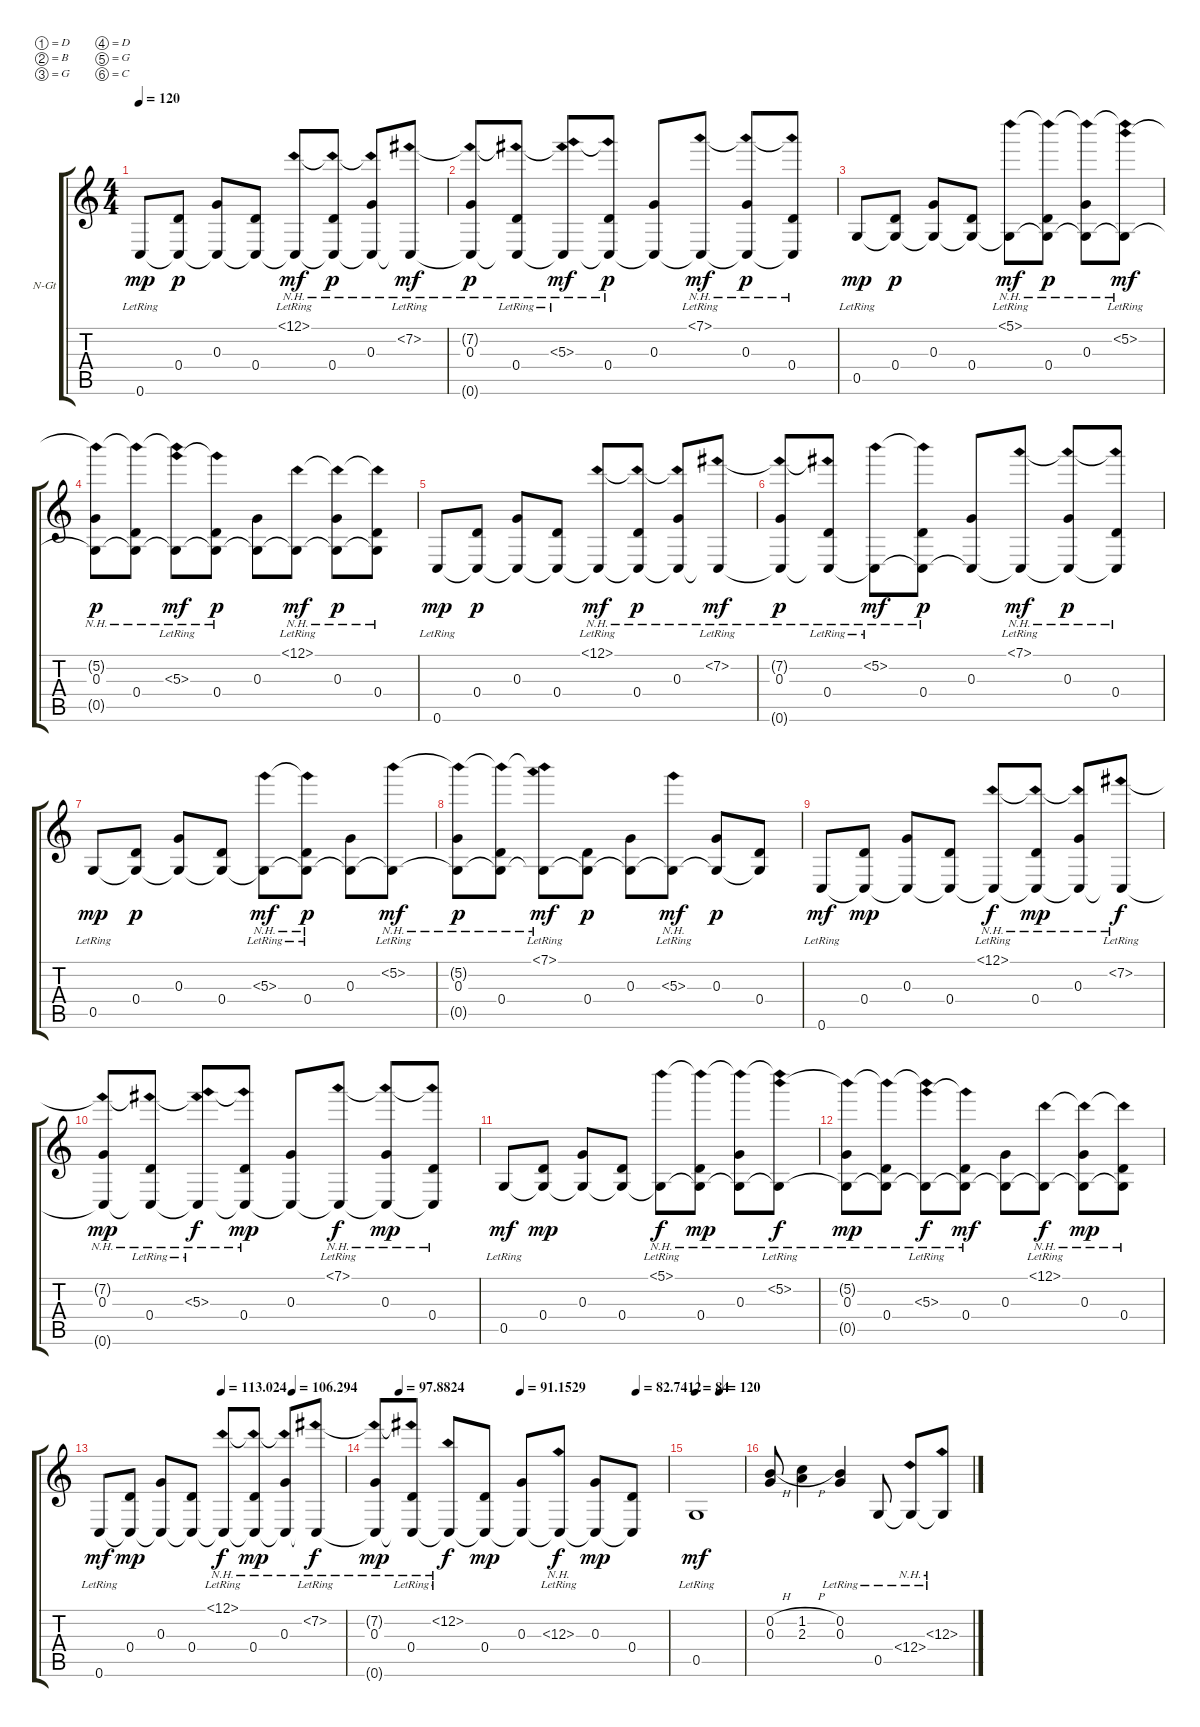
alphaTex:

\defaultSystemsLayout 4
\bracketExtendMode groupsimilarinstruments
\firstSystemTrackNameOrientation horizontal
\otherSystemsTrackNameOrientation horizontal
\track ("Nylon Guitar" "N-Gt") {instrument acousticguitarnylon}
\staff {score tabs}
\tuning (D4 B3 G3 D3 G2 C2)
\ts (4 4)
\tempo 120
\clef g2
\ks c
0.6{lr}.8{dy mp instrument acousticguitarnylon} (0.4 0.6{t}).8{dy p} (0.3 0.6{t}).8 (0.4 0.6{t}).8 (12.1{nh lr} 0.6{t}).8{dy mf} (0.4 12.1{nh t} 0.6{t}).8{dy p} (0.3 12.1{nh t} 0.6{t}).8 (7.2{nh lr} 0.6{t}).8{dy mf} |
(0.3 7.2{nh t} 0.6{t}).8{dy p} (0.4 7.2{nh lr t} 0.6{t}).8 (5.3{nh lr} 7.2{nh t} 0.6{t}).8{dy mf} (0.4 5.3{nh t} 0.6{t}).8{dy p} (0.3 0.6{t}).8 (7.1{nh lr} 0.6{t}).8{dy mf} (0.3 7.1{nh t} 0.6{t}).8{dy p} (0.4 7.1{nh t} 0.6{t}).8 |
0.5{lr}.8{dy mp} (0.4 0.5{t}).8{dy p} (0.3 0.5{t}).8 (0.4 0.5{t}).8 (5.1{nh lr} 0.5{t}).8{dy mf} (0.4 0.5{t} 5.1{nh t}).8{dy p} (0.3 0.5{t} 5.1{nh t}).8 (5.2{nh lr} 0.5{t} 5.1{nh t}).8{dy mf} |
(0.3 0.5{t} 5.2{nh t}).8{dy p} (0.4 0.5{t} 5.2{nh t}).8 (5.3{nh lr} 0.5{t} 5.2{nh t}).8{dy mf} (0.4 0.5{t} 5.3{nh t}).8{dy p} (0.5{t} 0.3).8 (12.1{nh lr} 0.5{t}).8{dy mf} (0.3 0.5{t} 12.1{nh t}).8{dy p} (0.4 0.5{t} 12.1{nh t}).8 |
0.6{lr}.8{dy mp} (0.4 0.6{t}).8{dy p} (0.3 0.6{t}).8 (0.4 0.6{t}).8 (12.1{nh lr} 0.6{t}).8{dy mf} (0.4 12.1{nh t} 0.6{t}).8{dy p} (0.3 12.1{nh t} 0.6{t}).8 (7.2{nh lr} 0.6{t}).8{dy mf} |
(0.3 7.2{nh t} 0.6{t}).8{dy p} (0.4 7.2{nh lr t} 0.6{t}).8 (5.2{nh lr} 0.6{t}).8{dy mf} (0.4 0.6{t} 5.2{nh t}).8{dy p} (0.3 0.6{t}).8 (7.1{nh lr} 0.6{t}).8{dy mf} (0.3 7.1{nh t} 0.6{t}).8{dy p} (0.4 7.1{nh t} 0.6{t}).8 |
0.5{lr}.8{dy mp} (0.4 0.5{t}).8{dy p} (0.3 0.5{t}).8 (0.4 0.5{t}).8 (0.5{t} 5.3{nh lr}).8{dy mf} (0.4 0.5{t} 5.3{nh lr t}).8{dy p} (0.3 0.5{t}).8 (5.2{nh lr} 0.5{t}).8{dy mf} |
(0.3 0.5{t} 5.2{nh t}).8{dy p} (0.4 0.5{t} 5.2{nh t}).8 (0.5{t} 5.2{nh t} 7.1{nh lr}).8{dy mf} (0.4 0.5{t}).8{dy p} (0.5{t} 0.3).8 (0.5{t} 5.3{nh lr}).8{dy mf} (0.3 0.5{t}).8{dy p} (0.4 0.5{t}).8 |
0.6{lr}.8{dy mf} (0.4 0.6{t}).8{dy mp} (0.3 0.6{t}).8 (0.4 0.6{t}).8 (12.1{nh lr} 0.6{t}).8{dy f} (0.4 12.1{nh t} 0.6{t}).8{dy mp} (0.3 12.1{nh t} 0.6{t}).8 (7.2{nh lr} 0.6{t}).8{dy f} |
(0.3 7.2{nh t} 0.6{t}).8{dy mp} (0.4 7.2{nh lr t} 0.6{t}).8 (5.3{nh lr} 7.2{nh t} 0.6{t}).8{dy f} (0.4 5.3{nh t} 0.6{t}).8{dy mp} (0.3 0.6{t}).8 (7.1{nh lr} 0.6{t}).8{dy f} (0.3 7.1{nh t} 0.6{t}).8{dy mp} (0.4 7.1{nh t} 0.6{t}).8 |
0.5{lr}.8{dy mf} (0.4 0.5{t}).8{dy mp} (0.3 0.5{t}).8 (0.4 0.5{t}).8 (5.1{nh lr} 0.5{t}).8{dy f} (0.4 0.5{t} 5.1{nh t}).8{dy mp} (0.3 0.5{t} 5.1{nh t}).8 (5.2{nh lr} 0.5{t} 5.1{nh t}).8{dy f} |
(0.3 0.5{t} 5.2{nh t}).8{dy mp} (0.4 0.5{t} 5.2{nh t}).8 (5.3{nh lr} 0.5{t} 5.2{nh t}).8{dy f} (0.4 0.5{t} 5.3{nh t}).8{dy mf} (0.5{t} 0.3).8 (12.1{nh lr} 0.5{t}).8{dy f} (0.3 0.5{t} 12.1{nh t}).8{dy mp} (0.4 0.5{t} 12.1{nh t}).8 |
\tempo (113.024 0.5)
\tempo (106.294 0.7875)
0.6{lr}.8{dy mf} (0.4 0.6{t}).8{dy mp} (0.3 0.6{t}).8 (0.4 0.6{t}).8 (12.1{nh lr} 0.6{t}).8{dy f} (0.4 12.1{nh t} 0.6{t}).8{dy mp} (0.3 12.1{nh t} 0.6{t}).8 (7.2{nh lr} 0.6{t}).8{dy f} |
\tempo (97.8824 0.0875)
\tempo (91.1529 0.5)
\tempo (82.7412 0.89375)
(0.3 7.2{nh t} 0.6{t}).8{dy mp} (0.4 7.2{nh lr t} 0.6{t}).8 (12.2{nh lr} 0.6{t}).8{dy f} (0.4 0.6{t}).8{dy mp} (0.3 0.6{t}).8 (0.6{t} 12.3{nh lr}).8{dy f} (0.3 0.6{t}).8{dy mp} (0.4 0.6{t}).8 |
\tempo 84
\tempo (120 0.5)
0.5{lr}.1{dy mf} |
(0.3{h} 0.2{h}).8 (2.3{h} 1.2{h}).4 (0.3{lr} 0.2{lr}).4 0.5{lr}.8 (0.5{lr t} 12.4{nh}).8 (0.5{lr t} 12.3{nh}).8
